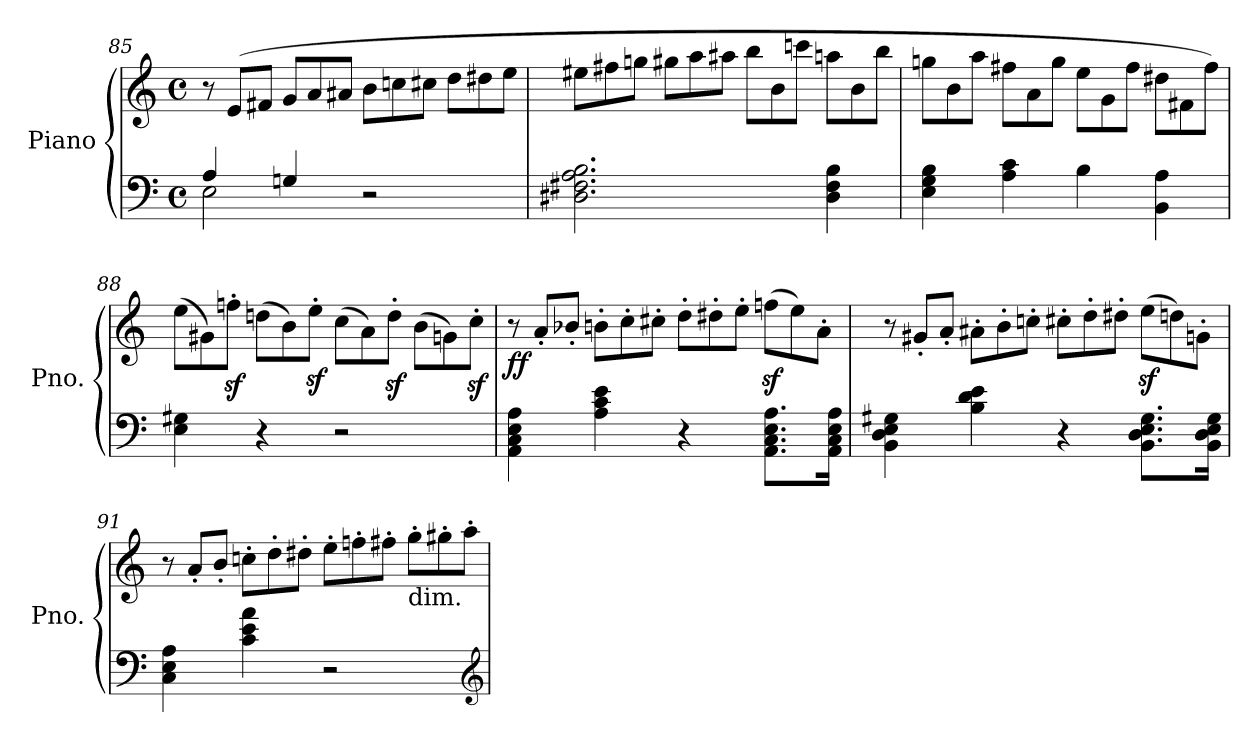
**kern	**kern	**dynam
*part1	*part1	*part1
*staff2	*staff1	*staff1/2
*I"Piano	*	*
*I'Pno.	*	*
*clefF4	*clefG2	*
*k[]	*k[]	*
*C:	*C:	*
*M4/4	*M4/4	*
*met(c)	*met(c)	*
=85	=85	=85
*^	*	*
*	*	*Xtuplet	*
4A/	2E\	12r	.
.	.	(12e/L	.
.	.	12f#X/J	.
4Gn/	.	12g/L	.
.	.	12a/	.
.	.	12a#X/J	.
2r	2ryy	12b\L	.
.	.	12ccn\	.
.	.	12cc#X\J	.
.	.	12dd\L	.
.	.	12dd#X\	.
.	.	12ee\J	.
*v	*v	*	*
!!LO:LB:g=z
=86	=86	=86
2.D#X\ 2.F#X\ 2.A\ 2.B\	12ee#X\L	.
.	12ff#X\	.
.	12ggn\J	.
.	12gg#X\L	.
.	12aa\	.
.	12aa#X\J	.
.	12bb\L	.
.	12b\	.
.	12cccn\J	.
4D#\ 4F#\ 4B\	12aan\L	.
.	12b\	.
.	12bb\J	.
=87	=87	=87
4E\ 4G\ 4B\	12ggn\L	.
.	12b\	.
.	12aa\J	.
4A\ 4c\	12ff#X\L	.
.	12a\	.
.	12gg\J	.
4B\	12ee\L	.
.	12g\	.
.	12ff#\J	.
4BB\ 4A\	12dd#X\L	.
.	12f#X\	.
.	12ff#\J)	.
=88	=88	=88
4E\ 4G#X\	(12ee\L	.
.	12g#X\)	.
.	12ffnz<'\J	.
4r	(12ddn\L	.
.	12b\)	.
.	12eez<'\J	.
2r	(12cc\L	.
.	12a\)	.
.	12ddz<'\J	.
.	(12b\L	.
.	12gn\)	.
.	12ccz<'\J	.
!!LO:LB:g=z
=89	=89	=89
!	!	!LO:DY:b
4AA\ 4C\ 4E\ 4A\	12r	ff
.	12a'/L	.
.	12b-X'/J	.
4A\ 4c\ 4e\	12bn'\L	.
.	12cc'\	.
.	12cc#X'\J	.
4r	12dd'\L	.
.	12dd#X'\	.
.	12ee'\J	.
8.AA\ 8.C\ 8.E\ 8.A\L	(12ffnz<\L	.
.	12ee\)	.
.	12a'\J	.
16AA\ 16C\ 16E\ 16A\Jk	.	.
=90	=90	=90
4BB\ 4D\ 4E\ 4G#X\	12r	.
.	12g#X'/L	.
.	12a'/J	.
4B\ 4d\ 4e\	12a#X'\L	.
.	12b'\	.
.	12ccn'\J	.
4r	12cc#X'\L	.
.	12dd'\	.
.	12dd#X'\J	.
8.BB\ 8.D\ 8.E\ 8.G#\L	(12eez<\L	.
.	12ddn\)	.
.	12gn'\J	.
16BB\ 16D\ 16E\ 16G#\Jk	.	.
=91	=91	=91
4C\ 4E\ 4A\	12r	.
.	12a'/L	.
.	12b'/J	.
4c\ 4e\ 4a\	12ccn'\L	.
.	12dd'\	.
.	12dd#X'\J	.
2r	12ee'\L	.
.	12ffn'\	.
.	12ff#X'\J	.
!	!LO:TX:b:t=dim.	!
.	12gg'\L	.
.	12gg#X'\	.
.	12aa'\J	.
*clefG2	*	*
=	=	=
*-	*-	*-
